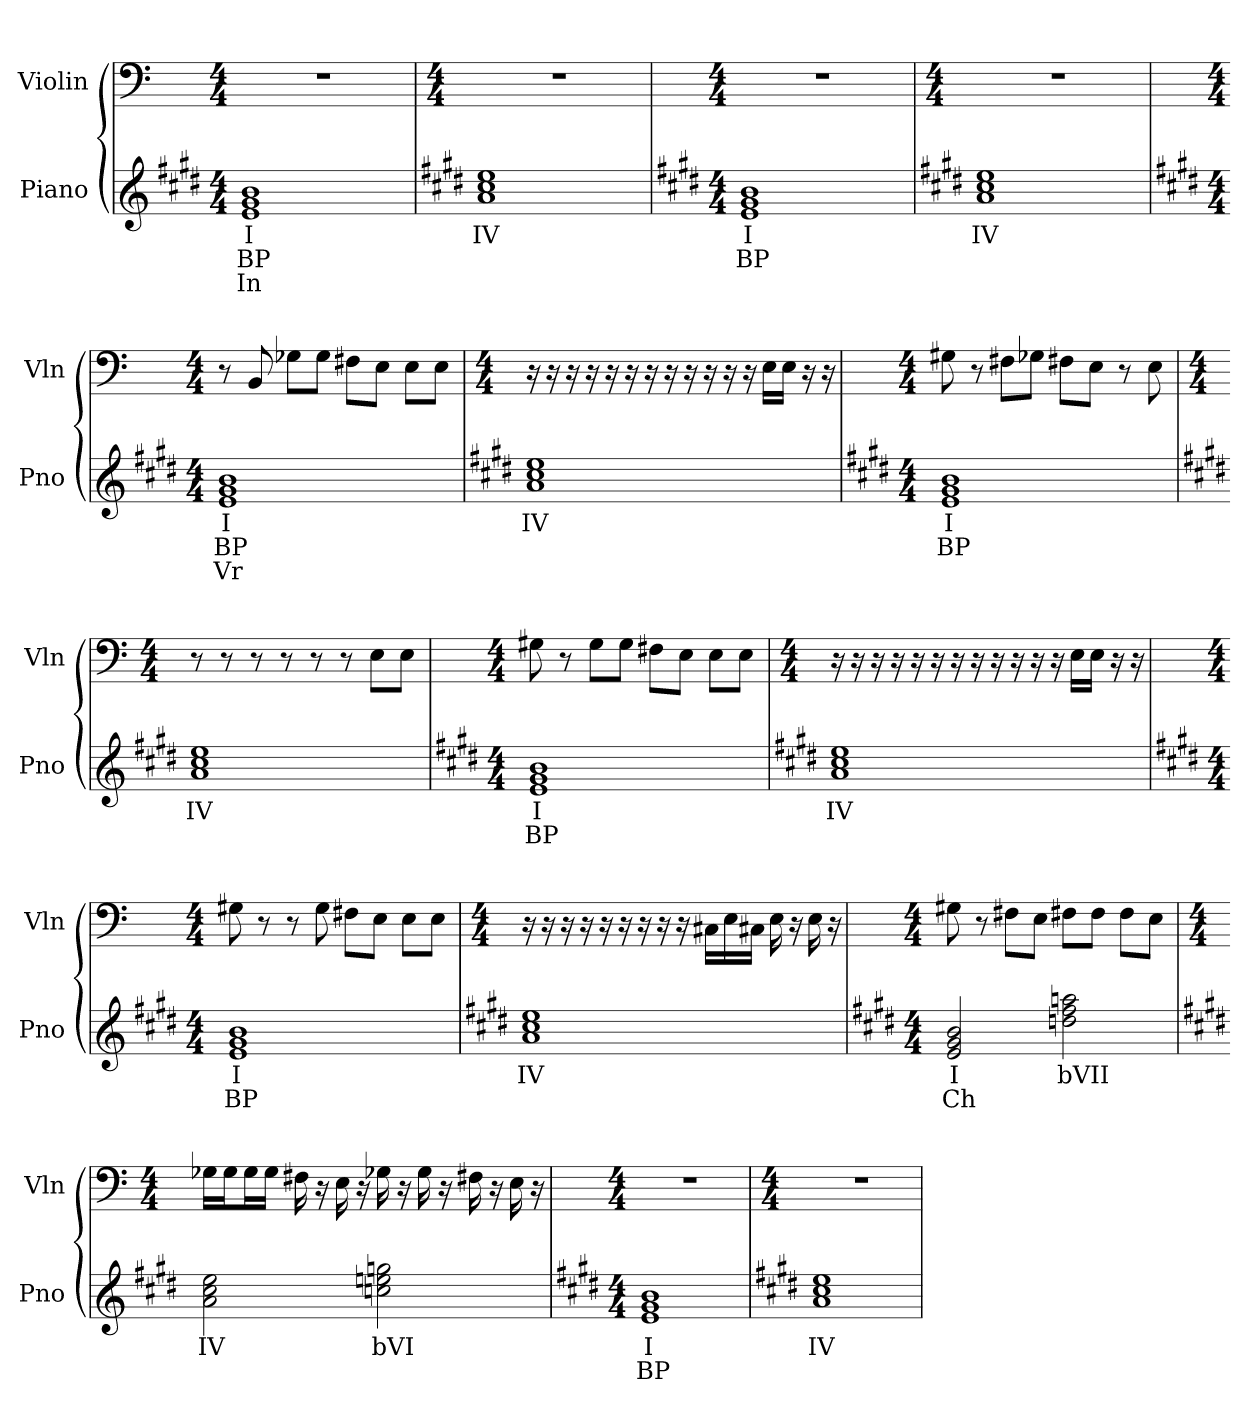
**kern	**text	**text	**text	**kern
*part2	*part2	*part2	*part2	*part1
*staff2	*staff2	*staff2	*staff2	*staff1
*I"Piano	*	*	*	*I"Violin
*I'Pno	*	*	*	*I'Vln
*k[f#c#g#d#]	*	*	*	*
*E:	*	*	*	*
*M4/4	*	*	*	*M4/4
=	=	=	=	=
1e 1g# 1b	I	BP	In	1r
=	=	=	=	=
*k[f#c#g#d#]	*	*	*	*
*E:	*	*	*	*
*	*	*	*	*M4/4
1a 1cc# 1ee	IV	.	.	1r
=	=	=	=	=
*k[f#c#g#d#]	*	*	*	*
*E:	*	*	*	*
*M4/4	*	*	*	*M4/4
1e 1g# 1b	I	BP	.	1r
=	=	=	=	=
*k[f#c#g#d#]	*	*	*	*
*E:	*	*	*	*
*	*	*	*	*M4/4
1a 1cc# 1ee	IV	.	.	1r
=	=	=	=	=
*k[f#c#g#d#]	*	*	*	*
*E:	*	*	*	*
*M4/4	*	*	*	*M4/4
1e 1g# 1b	I	BP	Vr	8r
.	.	.	.	8BB
.	.	.	.	8G-XL
.	.	.	.	8G-J
.	.	.	.	8F#XL
.	.	.	.	8EJ
.	.	.	.	8EL
.	.	.	.	8EJ
=	=	=	=	=
*k[f#c#g#d#]	*	*	*	*
*E:	*	*	*	*
*	*	*	*	*M4/4
1a 1cc# 1ee	IV	.	.	16r
.	.	.	.	16r
.	.	.	.	16r
.	.	.	.	16r
.	.	.	.	16r
.	.	.	.	16r
.	.	.	.	16r
.	.	.	.	16r
.	.	.	.	16r
.	.	.	.	16r
.	.	.	.	16r
.	.	.	.	16r
.	.	.	.	16ELL
.	.	.	.	16EJJ
.	.	.	.	16r
.	.	.	.	16r
=	=	=	=	=
*k[f#c#g#d#]	*	*	*	*
*E:	*	*	*	*
*M4/4	*	*	*	*M4/4
1e 1g# 1b	I	BP	.	8G#X
.	.	.	.	8r
.	.	.	.	8F#XL
.	.	.	.	8G-XJ
.	.	.	.	8F#XL
.	.	.	.	8EJ
.	.	.	.	8r
.	.	.	.	8E
=	=	=	=	=
*k[f#c#g#d#]	*	*	*	*
*E:	*	*	*	*
*	*	*	*	*M4/4
1a 1cc# 1ee	IV	.	.	8r
.	.	.	.	8r
.	.	.	.	8r
.	.	.	.	8r
.	.	.	.	8r
.	.	.	.	8r
.	.	.	.	8EL
.	.	.	.	8EJ
=	=	=	=	=
*k[f#c#g#d#]	*	*	*	*
*E:	*	*	*	*
*M4/4	*	*	*	*M4/4
1e 1g# 1b	I	BP	.	8G#X
.	.	.	.	8r
.	.	.	.	8G#L
.	.	.	.	8G#J
.	.	.	.	8F#XL
.	.	.	.	8EJ
.	.	.	.	8EL
.	.	.	.	8EJ
=	=	=	=	=
*k[f#c#g#d#]	*	*	*	*
*E:	*	*	*	*
*	*	*	*	*M4/4
1a 1cc# 1ee	IV	.	.	16r
.	.	.	.	16r
.	.	.	.	16r
.	.	.	.	16r
.	.	.	.	16r
.	.	.	.	16r
.	.	.	.	16r
.	.	.	.	16r
.	.	.	.	16r
.	.	.	.	16r
.	.	.	.	16r
.	.	.	.	16r
.	.	.	.	16ELL
.	.	.	.	16EJJ
.	.	.	.	16r
.	.	.	.	16r
=	=	=	=	=
*k[f#c#g#d#]	*	*	*	*
*E:	*	*	*	*
*M4/4	*	*	*	*M4/4
1e 1g# 1b	I	BP	.	8G#X
.	.	.	.	8r
.	.	.	.	8r
.	.	.	.	8G#
.	.	.	.	8F#XL
.	.	.	.	8EJ
.	.	.	.	8EL
.	.	.	.	8EJ
=	=	=	=	=
*k[f#c#g#d#]	*	*	*	*
*E:	*	*	*	*
*	*	*	*	*M4/4
1a 1cc# 1ee	IV	.	.	16r
.	.	.	.	16r
.	.	.	.	16r
.	.	.	.	16r
.	.	.	.	16r
.	.	.	.	16r
.	.	.	.	16r
.	.	.	.	16r
.	.	.	.	16r
.	.	.	.	16C#XLL
.	.	.	.	16E
.	.	.	.	16C#XJJ
.	.	.	.	16E
.	.	.	.	16r
.	.	.	.	16E
.	.	.	.	16r
=	=	=	=	=
*k[f#c#g#d#]	*	*	*	*
*E:	*	*	*	*
*M4/4	*	*	*	*M4/4
2e 2g# 2b	I	Ch	.	8G#X
.	.	.	.	8r
.	.	.	.	8F#XL
.	.	.	.	8EJ
2ddn 2ff# 2aan	bVII	.	.	8F#XL
.	.	.	.	8F#J
.	.	.	.	8F#L
.	.	.	.	8EJ
=	=	=	=	=
*k[f#c#g#d#]	*	*	*	*
*E:	*	*	*	*
*	*	*	*	*M4/4
2a 2cc# 2ee	IV	.	.	16G-XLL
.	.	.	.	16G-J
.	.	.	.	16G-L
.	.	.	.	16G-JJ
.	.	.	.	16F#X
.	.	.	.	16r
.	.	.	.	16E
.	.	.	.	16r
2ccn 2een 2ggn	bVI	.	.	16G-X
.	.	.	.	16r
.	.	.	.	16G-
.	.	.	.	16r
.	.	.	.	16F#X
.	.	.	.	16r
.	.	.	.	16E
.	.	.	.	16r
=	=	=	=	=
*k[f#c#g#d#]	*	*	*	*
*E:	*	*	*	*
*M4/4	*	*	*	*M4/4
1e 1g# 1b	I	BP	.	1r
=	=	=	=	=
*k[f#c#g#d#]	*	*	*	*
*E:	*	*	*	*
*	*	*	*	*M4/4
1a 1cc# 1ee	IV	.	.	1r
=	=	=	=	=
*-	*-	*-	*-	*-
